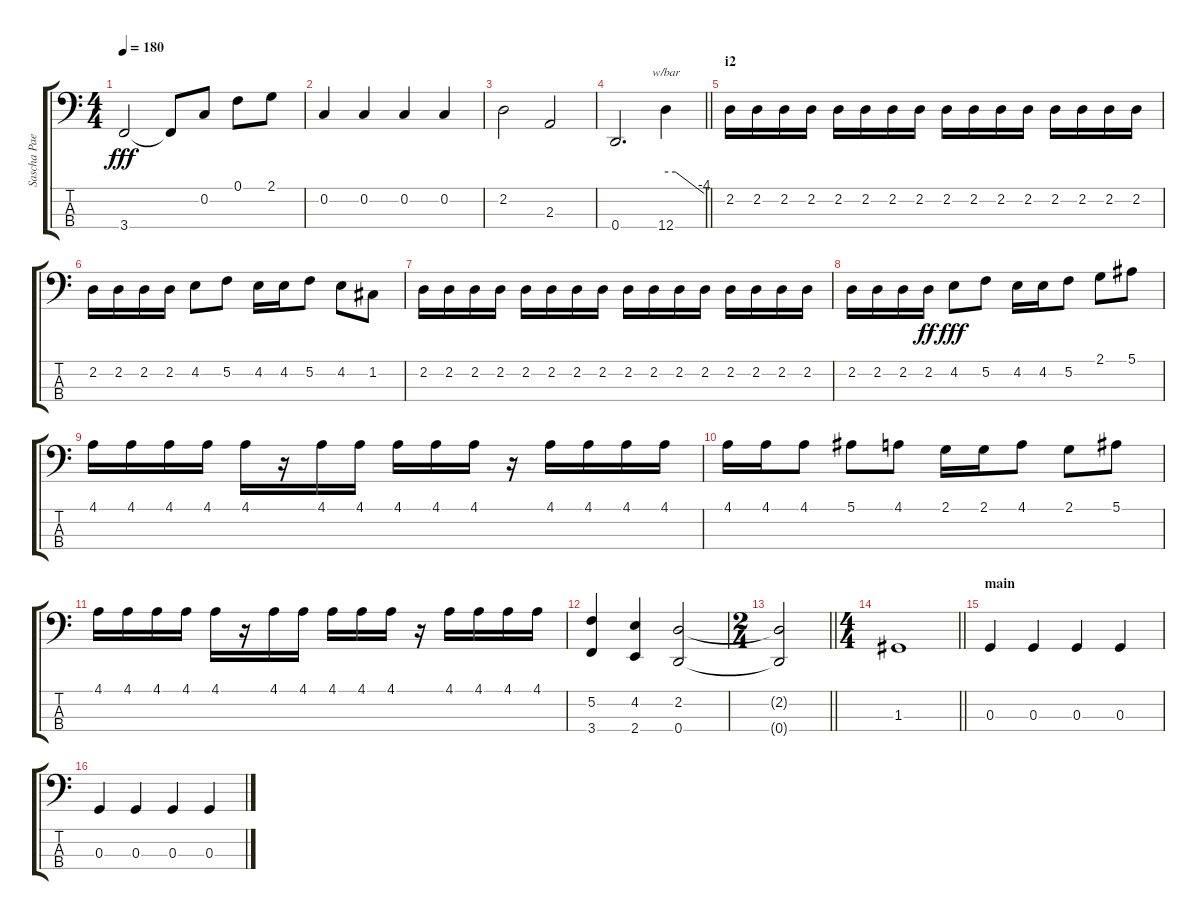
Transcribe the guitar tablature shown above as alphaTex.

\track ("Sascha Paeth" "Sascha Pae") {instrument electricbassfinger}
\staff {score tabs}
\tuning (F2 C2 G1 D1) {hide}
\ts (4 4)
\tempo 180
\clef f4
\ks c
3.4.2{dy fff} 3.4{t}.8 0.2.8 0.1.8 2.1.8 |
0.2.4 0.2.4 0.2.4 0.2.4 |
2.2.2 2.3.2 |
\barLineRight lightlight
0.4.2{d} 12.4.4{tbe (custom default 0 0 15 0 60 -16)} |
\section ("" "i2")
2.2.16 2.2.16 2.2.16 2.2.16 2.2.16 2.2.16 2.2.16 2.2.16 2.2.16 2.2.16 2.2.16 2.2.16 2.2.16 2.2.16 2.2.16 2.2.16 |
2.2.16 2.2.16 2.2.16 2.2.16 4.2.8 5.2.8 4.2.16 4.2.16 5.2.8 4.2.8 1.2.8 |
2.2.16 2.2.16 2.2.16 2.2.16 2.2.16 2.2.16 2.2.16 2.2.16 2.2.16 2.2.16 2.2.16 2.2.16 2.2.16 2.2.16 2.2.16 2.2.16 |
2.2.16 2.2.16 2.2.16 2.2.16{dy ff} 4.2.8{dy fff} 5.2.8 4.2.16 4.2.16 5.2.8 2.1.8 5.1.8 |
4.1.16 4.1.16 4.1.16 4.1.16 4.1.16 r.16 4.1.16 4.1.16 4.1.16 4.1.16 4.1.16 r.16 4.1.16 4.1.16 4.1.16 4.1.16 |
4.1.16 4.1.16 4.1.8 5.1.8 4.1.8 2.1.16 2.1.16 4.1.8 2.1.8 5.1.8 |
4.1.16 4.1.16 4.1.16 4.1.16 4.1.16 r.16 4.1.16 4.1.16 4.1.16 4.1.16 4.1.16 r.16 4.1.16 4.1.16 4.1.16 4.1.16 |
(5.2 3.4).4 (4.2 2.4).4 (2.2 0.4).2 |
\ts (2 4)
\barLineRight lightlight
(2.2{t} 0.4{t}).2 |
\ts (4 4)
\barLineRight lightlight
1.3.1 |
\section ("" "main")
0.3.4 0.3.4 0.3.4 0.3.4 |
0.3.4 0.3.4 0.3.4 0.3.4
